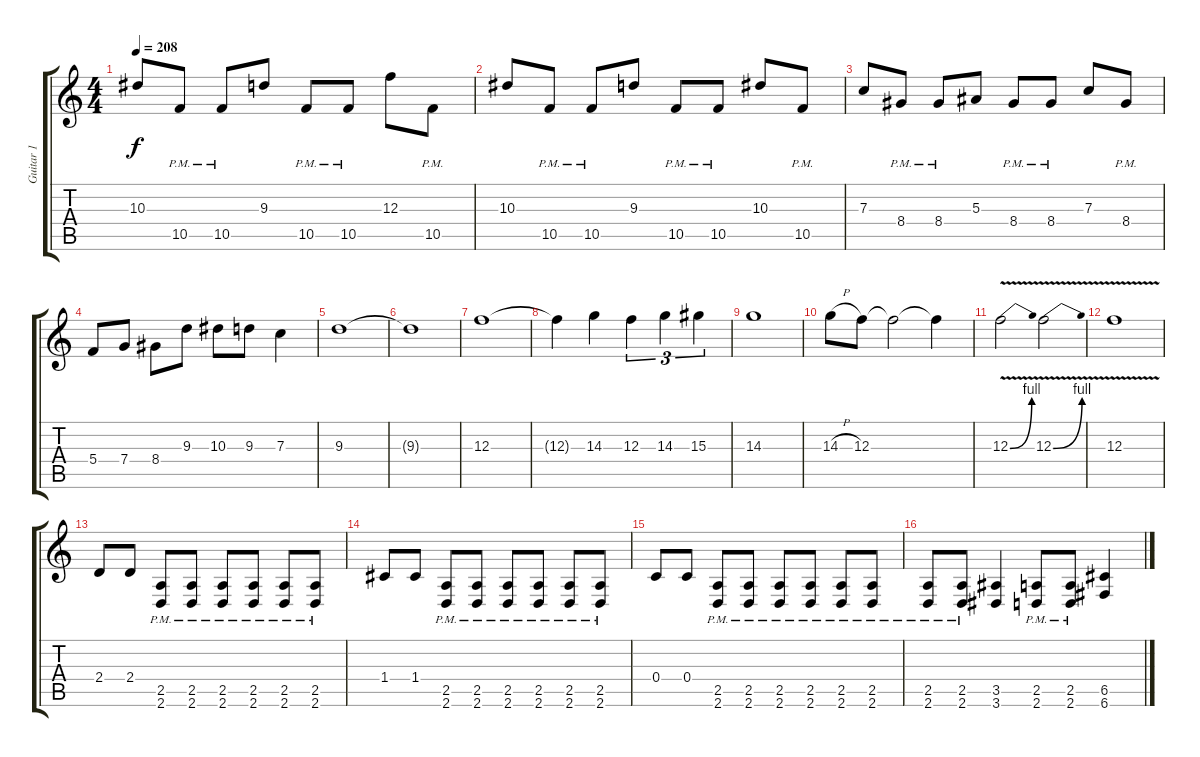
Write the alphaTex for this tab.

\track ("Guitar 1" "Guitar 1") {instrument distortionguitar}
\staff {score tabs}
\tuning (D4 A3 F3 C3 G2 C2) {hide}
\ts (4 4)
\tempo 208
\clef g2
\ks c
10.3.8{dy f} 10.5{pm}.8 10.5{pm}.8 9.3.8 10.5{pm}.8 10.5{pm}.8 12.3.8 10.5{pm}.8 |
10.3.8 10.5{pm}.8 10.5{pm}.8 9.3.8 10.5{pm}.8 10.5{pm}.8 10.3.8 10.5{pm}.8 |
7.3.8 8.4{pm}.8 8.4{pm}.8 5.3.8 8.4{pm}.8 8.4{pm}.8 7.3.8 8.4{pm}.8 |
5.4.8 7.4.8 8.4.8 9.3.8 10.3.8 9.3.8 7.3.4 |
9.3.1 |
9.3{t}.1 |
12.3.1 |
12.3{t}.4 14.3.4 12.3.4{tu (3 2)} 14.3.4{tu (3 2)} 15.3.4{tu (3 2)} |
14.3.1 |
14.3{h}.8 12.3.8 12.3{t}.2 12.3{t}.4 |
12.3{be (bend 0 0 60 4) v}.2 12.3{be (bend 0 0 60 4) v}.2 |
12.3{v}.1 |
2.4.8 2.4.8 (2.5{pm} 2.6{pm}).8 (2.5{pm} 2.6{pm}).8 (2.5{pm} 2.6{pm}).8 (2.5{pm} 2.6{pm}).8 (2.5{pm} 2.6{pm}).8 (2.5{pm} 2.6{pm}).8 |
1.4.8 1.4.8 (2.5{pm} 2.6{pm}).8 (2.5{pm} 2.6{pm}).8 (2.5{pm} 2.6{pm}).8 (2.5{pm} 2.6{pm}).8 (2.5{pm} 2.6{pm}).8 (2.5{pm} 2.6{pm}).8 |
0.4.8 0.4.8 (2.5{pm} 2.6{pm}).8 (2.5{pm} 2.6{pm}).8 (2.5{pm} 2.6{pm}).8 (2.5{pm} 2.6{pm}).8 (2.5{pm} 2.6{pm}).8 (2.5{pm} 2.6{pm}).8 |
(2.5{pm} 2.6{pm}).8 (2.5{pm} 2.6{pm}).8 (3.5 3.6).4 (2.5{pm} 2.6{pm}).8 (2.5{pm} 2.6{pm}).8 (6.5 6.6).4
